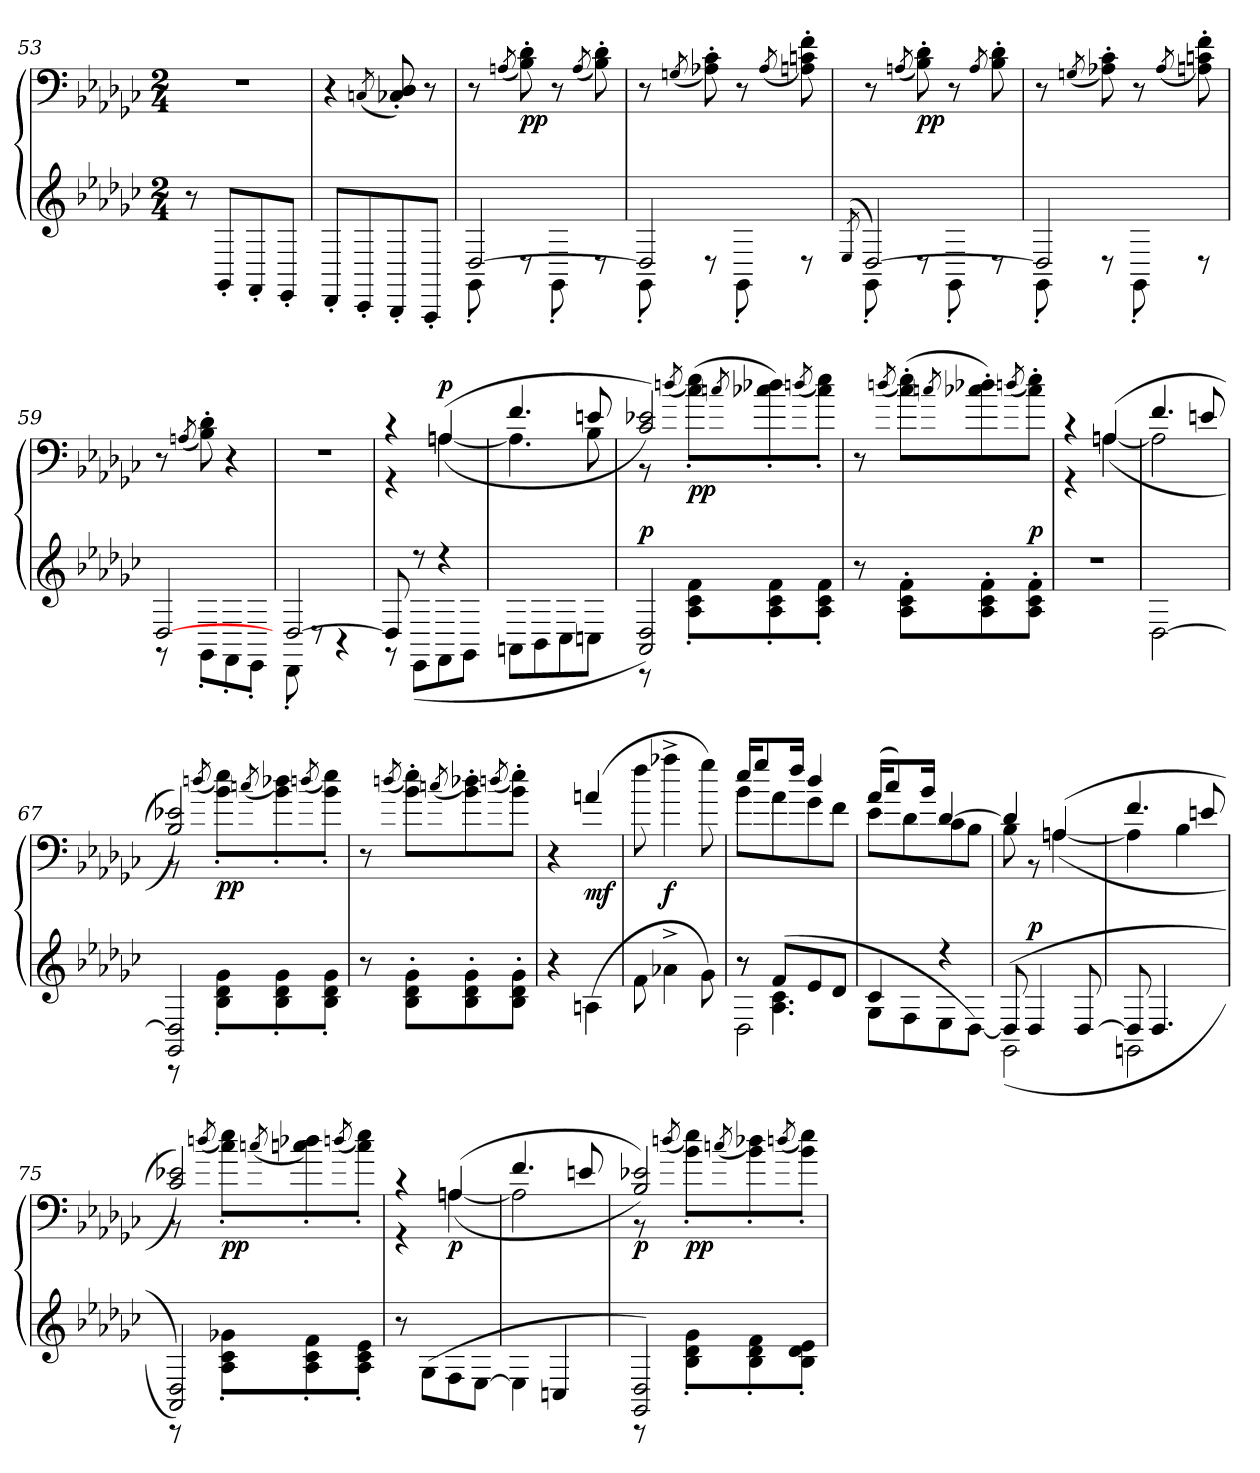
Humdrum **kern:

**kern	**kern	**dynam
*part1	*part1	*part1
*staff2	*staff1	*staff1/2
*clefG2	*clefF4	*
*k[b-e-a-d-g-c-]	*k[b-e-a-d-g-c-]	*
*G-:	*G-:	*
*M2/4	*M2/4	*
=53	=53	=53
8r	2r	.
8GG-'/L	.	.
8FF'/	.	.
8EE-'/J	.	.
!!LO:PB:g=z
=54	=54	=54
8DD-'/L	4r	.
8CC-'/	.	.
.	(<8qCn/	.
8BBB-'/	8C-X'/ 8D-'/)	.
8AAA-'/J	8r	.
=55	=55	=55
*^	*	*
[2D-/	8GG-'\	8r	.
.	.	(<8qAn/	.
!	!	!	!LO:DY:b
.	8r	8B-'\ 8d-'\)	pp
.	8GG-'\	8r	.
.	.	(<8qA/	.
.	8r	8B-'\ 8d-'\)	.
=56	=56	=56	=56
2D-/]	8GG-'\	8r	.
.	.	(<8qGn/	.
.	8r	8A-X'\ 8c-'\)	.
.	8GG-'\	8r	.
.	.	(<8qA-/	.
.	8r	8An'\ 8cn'\ 8f'\)	.
=57	=57	=57	=57
(<8qE-/	.	.	.
[2D-/)	8GG-'\	8r	.
.	.	(<8qAn/	.
!	!	!	!LO:DY:b
.	8r	8B-'\ 8d-'\)	pp
.	8GG-'\	8r	.
.	.	8qA/	.
.	8r	8B-'\ 8d-'\	.
=58	=58	=58	=58
2D-/]	8GG-'\	8r	.
.	.	(<8qGn/	.
.	8r	8A-X'\ 8c-'\)	.
.	8GG-'\	8r	.
.	.	(<8qA-/	.
.	8r	8An'\ 8cn'\ 8f'\)	.
!!LO:LB:g=z
=59	=59	=59	=59
[2D-/	8r	8r	.
.	.	(<8qAn/	.
.	8GG-'\L	8B-'\ 8d-'\)	.
.	8FF'\	4r	.
.	8EE-'\J	.	.
=60	=60	=60	=60
[2D-/	8DD-'\	2r	.
.	8r	.	.
.	4r	.	.
=61	=61	=61	=61
*	*	*^	*
8D-/]	8r	4r	4r	.
8r	(<8EE-\L	.	.	.
!	!	!	!	!LO:DY:a
4r	8FF\	(>(<4An\	[4An/	p
.	8GG-\J	.	.	.
*v	*v	*	*	*
=62	=62	=62	=62
8AAn\L	4.f/	4.An\]	.
8BB-\	.	.	.
8C-\	.	.	.
8Cn\J	8en/	8B-\	.
=63	=63	=63	=63
*^	*	*	*
!	!	!	!	!LO:DY:a=2
2AA-/ 2D-/)	8r	2c-/ 2e-X/))	8r	p
.	.	.	(>8qddn/	.
!	!	!	!	!LO:DY:b
.	8A-'\ 8c-'\ 8f'\L	.	(>8cc-'\ 8ee-'\L)	pp
.	.	.	8qccn/	.
.	8A-'\ 8c-'\ 8f'\	.	8cc-X'\ 8dd-X'\)	.
.	.	.	(>8qddn/	.
.	8A-'\ 8c-'\ 8f'\J	.	8cc-'\ 8ee-'\J)	.
*v	*v	*	*	*
*	*v	*v	*
!!LO:LB:g=z
=64	=64	=64
8r	8r	.
.	(>8qddn/	.
8A-'\ 8c-'\ 8f'\L	(>8cc-'\ 8ee-'\L)	.
.	8qccn/	.
8A-'\ 8c-'\ 8f'\	8cc-X'\ 8dd-X'\)	.
.	(>8qddn/	.
!	!	!LO:DY:a=2
8A-'\ 8c-'\ 8f'\J	8cc-'\ 8ee-'\J)	p
=65	=65	=65
*	*^	*
2r	4r	4r	.
.	(>4An/	(<[4An\	.
=66	=66	=66	=66
[2D-\	4.f/	2A\]	.
.	8en/	.	.
=67	=67	=67	=67
*^	*	*	*
2GG-/ 2D-]/	8r	2B-/ 2e-X/))	8r	.
.	.	.	(>8qddn/	.
!	!	!	!	!LO:DY:b
.	8B-'\ 8d-'\ 8g-'\L	.	8b-'\ 8ee-'\L)	pp
.	.	.	(>8qccn/	.
.	8B-'\ 8d-'\ 8g-'\	.	8b-'\ 8dd-X'\)	.
.	.	.	(>8qddn/	.
.	8B-'\ 8d-'\ 8g-'\J	.	8b-'\ 8ee-'\J)	.
*v	*v	*	*	*
*	*v	*v	*
=68	=68	=68
8r	8r	.
.	(>8qddn/	.
8B-'\ 8d-'\ 8g-'\L	8b-'\ 8ee-'\L)	.
.	(>8qccn/	.
8B-'\ 8d-'\ 8g-'\	8b-'\ 8dd-X'\)	.
.	(>8qddn/	.
8B-'\ 8d-'\ 8g-'\J	8b-'\ 8ee-'\J)	.
!!LO:LB:g=z
=69	=69	=69
4r	4r	.
!	!	!LO:DY:b
(>4An\	(>4an/	mf
=70	=70	=70
8f\	8ff\	.
!	!	!LO:DY:b
4a-X^\	4aa-X^\	f
8g-\)	8gg-\)	.
=71	=71	=71
*^	*^	*
*	*^	*	*	*
8r	8r	2D-\	16ee-/KL	8b-\L	.
.	.	.	8gg-/	.	.
(<8f/L	4.A-\ 4.c-\	.	.	8a-\	.
.	.	.	16ff/Jk	.	.
8e-/	.	.	4dd-/	8g-\	.
8d-/J	.	.	.	8f\J	.
*	*v	*v	*	*	*
=72	=72	=72	=72	=72
4c-/	8G-\L	(>16a-/KL	8e-\L	.
.	.	8cc-/)	.	.
.	8F\	.	8d-\	.
.	.	16b-/Jk	.	.
4r	8E-\	[4d-/	8c-\	.
.	[8D-\J)	.	8B-\J	.
=73	=73	=73	=73	=73
8D-/]	(<(<2GG-\	4d-/]	8B-\	.
!	!	!	!	!LO:DY:a=2
4D-/	.	.	8r	p
.	.	(>4An/	(<[4An\	.
[8D-/	.	.	.	.
!!LO:LB:g=z	!!
=74	=74	=74	=74	=74
8D-/]	2GGn\	4.f/	4A\]	.
4.D-/	.	.	.	.
.	.	.	4B-\	.
.	.	8en/	.	.
=75	=75	=75	=75	=75
2D-/ 2AA-/))	8r	2e-X/ 2c-/))	8r	.
.	.	.	(>8qddn/	.
!	!	!	!	!LO:DY:b
.	8A-'\ 8c-'\ 8g-X'\L	.	8cc-'\ 8ee-'\L)	pp
.	.	.	(>8qccn/	.
.	8A-'\ 8c-'\ 8f'\	.	8cc'\ 8dd-X'\)	.
.	.	.	(>8qddn/	.
.	8A-'\ 8c-'\ 8e-'\J	.	8cc'\ 8ee-'\J)	.
*v	*v	*	*	*
=76	=76	=76	=76
8r	4r	4r	.
(>8G-\L	.	.	.
!	!	!	!LO:DY:b
8F\	(>4An/	(<[4An\	p
[8E-\J	.	.	.
=77	=77	=77	=77
4E-\]	4.f/	2An\]	.
4Cn/	.	.	.
.	8en/	.	.
=78	=78	=78	=78
*^	*	*	*
!	!	!	!	!LO:DY:b
2D-/ 2GG-/)	8r	2e-X/ 2B-/))	8r	p
.	.	.	(>8qddn/	.
!	!	!	!	!LO:DY:b
.	8B-'\ 8d-'\ 8g-'\L	.	8b-'\ 8ee-'\L)	pp
.	.	.	(>8qccn/	.
.	8B-'\ 8d-'\ 8f'\	.	8b-'\ 8dd-X'\)	.
.	.	.	(>8qddn/	.
.	8B-'\ 8d-'\ 8e-'\J	.	8b-'\ 8ee-'\J)	.
*v	*v	*	*	*
*	*v	*v	*
=	=	=
*-	*-	*-
